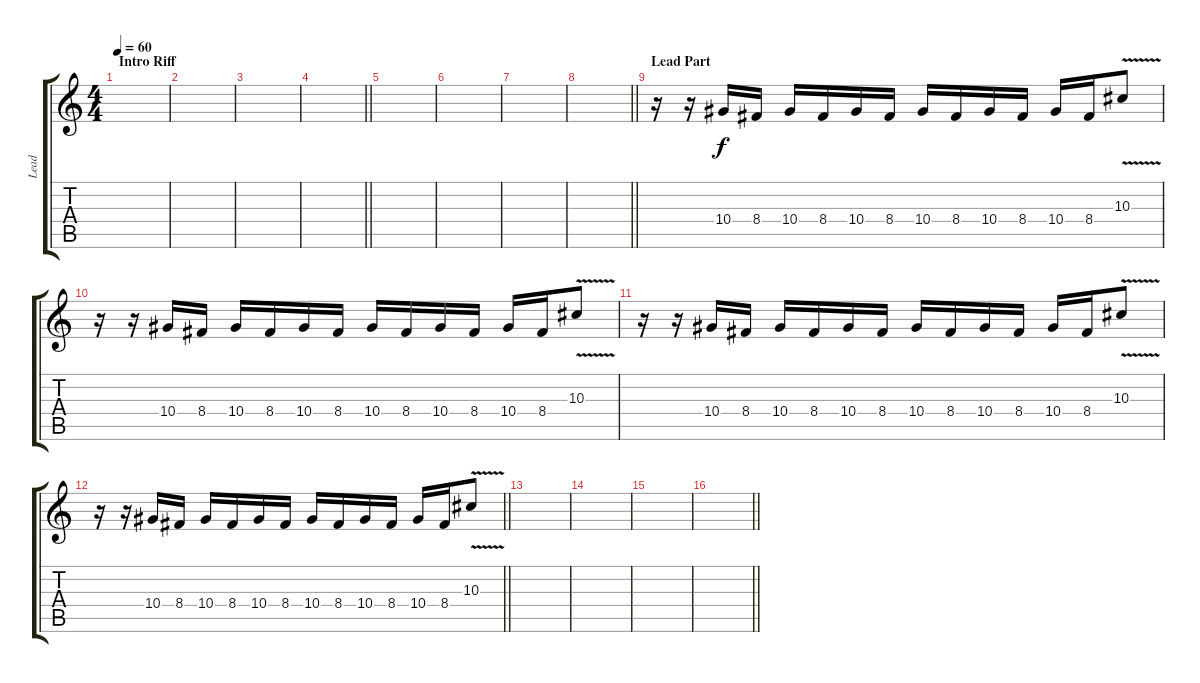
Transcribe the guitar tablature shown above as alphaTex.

\track ("Lead" "Lead") {instrument distortionguitar}
\staff {score tabs}
\tuning (C4 G3 Eb3 Bb2 F2 C2) {hide}
\ts (4 4)
\section ("" "Intro Riff")
\tempo 60
\clef g2
\ks c
|
|
|
\barLineRight lightlight
|
|
|
|
\barLineRight lightlight
|
\section ("" "Lead Part")
r.16 r.16 10.4.16 8.4.16 10.4.16 8.4.16 10.4.16 8.4.16 10.4.16 8.4.16 10.4.16 8.4.16 10.4.16 8.4.16 10.3{v}.8 |
r.16 r.16 10.4.16 8.4.16 10.4.16 8.4.16 10.4.16 8.4.16 10.4.16 8.4.16 10.4.16 8.4.16 10.4.16 8.4.16 10.3{v}.8 |
r.16 r.16 10.4.16 8.4.16 10.4.16 8.4.16 10.4.16 8.4.16 10.4.16 8.4.16 10.4.16 8.4.16 10.4.16 8.4.16 10.3{v}.8 |
\barLineRight lightlight
r.16 r.16 10.4.16 8.4.16 10.4.16 8.4.16 10.4.16 8.4.16 10.4.16 8.4.16 10.4.16 8.4.16 10.4.16 8.4.16 10.3{v}.8 |
|
|
|
\barLineRight lightlight
